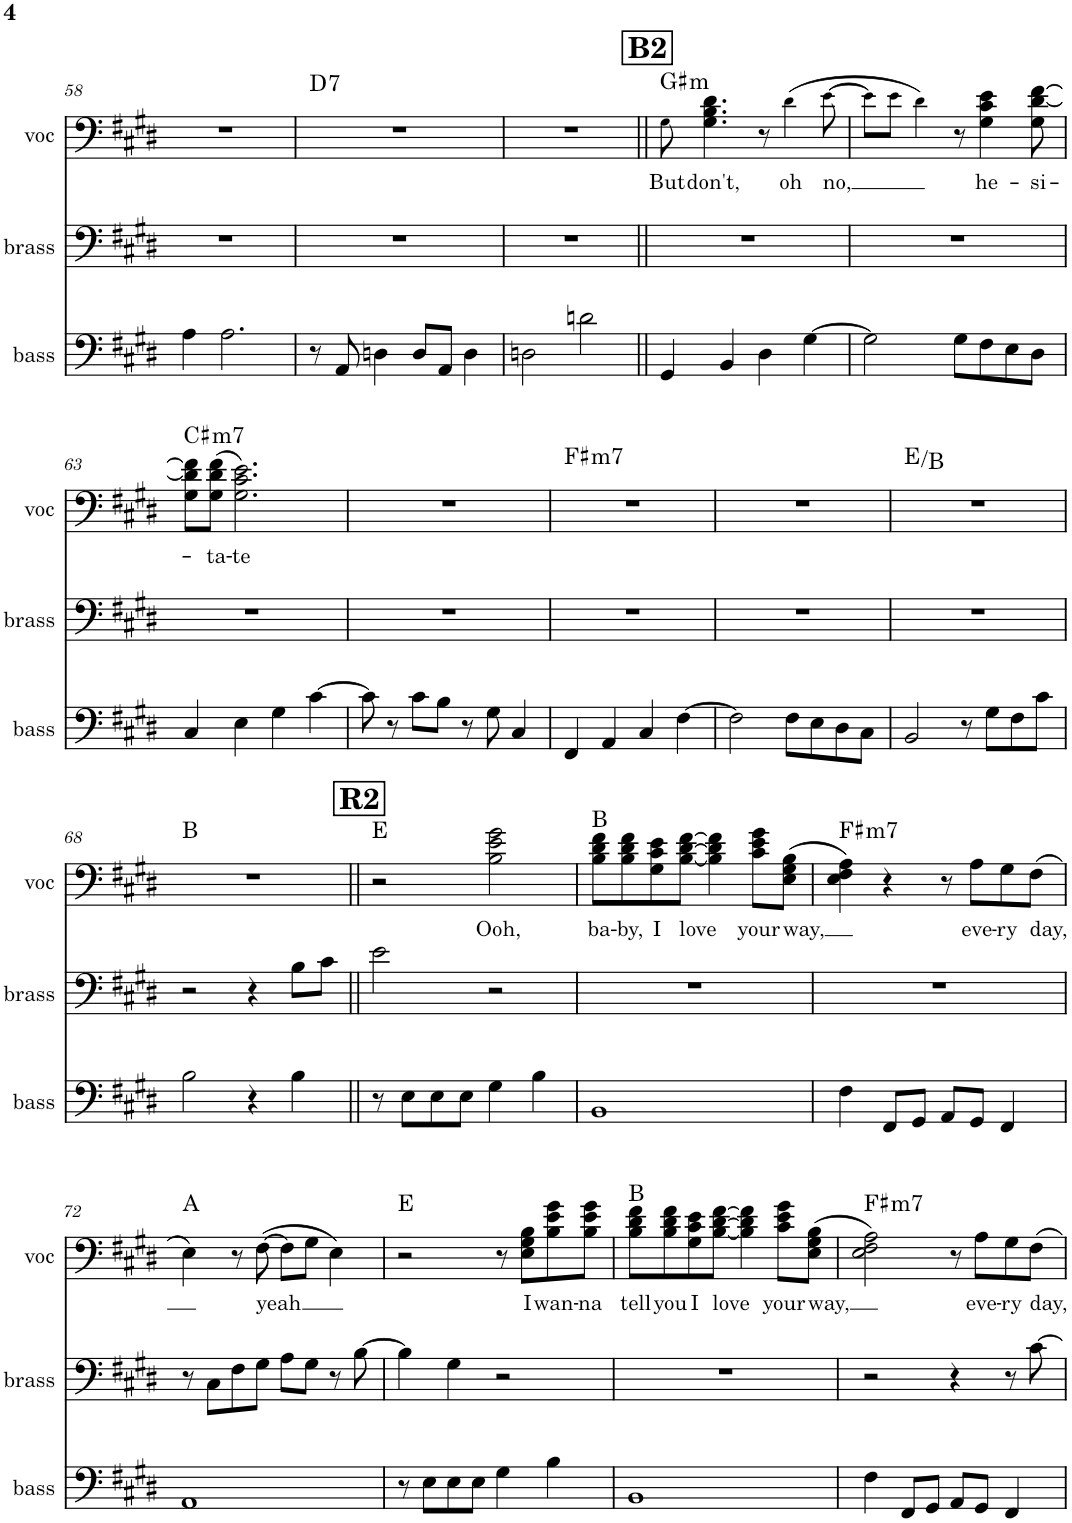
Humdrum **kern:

**kern	**kern	**kern	**text	**harte
*part3	*part2	*part1	*part1	*part1
*staff3	*staff2	*staff1	*staff1	*
*I"bass	*I"brass	*I"voc	*	*
*I'bass	*I'brass	*I'voc	*	*
!!LO:PB:g=z
*clefF4	*clefF4	*clefF4	*	*
*k[f#c#g#d#]	*k[f#c#g#d#]	*k[f#c#g#d#]	*	*
*M4/4	*M4/4	*M4/4	*	*
=58	=58	=58	=58	=58
!	!	!	!	!LO:H:kt=N.C.
4A\	1r	1r	.	N
2.A\	.	.	.	.
=59	=59	=59	=59	=59
!	!	!	!	!LO:H:kt=7
8r	1r	1r	.	D:7
8AA/	.	.	.	.
4Dn\	.	.	.	.
8D/L	.	.	.	.
8AA/J	.	.	.	.
4D\	.	.	.	.
=60	=60	=60	=60	=60
!	!	!	!	!LO:H:kt=N.C.
2Dn\	1r	1r	.	N
2dn\	.	.	.	.
!!LO:REH:place=s1:a:B:cj:fs=14:t=B2
=61||	=61||	=61||	=61||	=61||
!	!	!	!LO:LY:b	!LO:H:kt=m
4GG#/	1r	8G#!\	But	G#:min
!	!	!	!LO:LY:b	!
.	.	4.G#\ 4.B\ 4.d#\	don't,	.
4BB/	.	.	.	.
4D#\	.	8r	.	.
!	!	!	!LO:LY:b	!
.	.	(4d#!\	oh	.
[4G#\	.	.	.	.
!	!	!	!LO:LY:b	!
.	.	[8e!\	no,	.
=62	=62	=62	=62	=62
!	!	!	!	!LO:H:kt=N.C.
2G#\]	1r	8e!\L]	.	N
.	.	8e!\J	.	.
.	.	4d#!\)	.	.
8G#\L	.	8r	.	.
!	!	!	!LO:LY:b	!
8F#\	.	4G#\ 4c#\ 4e\	he-	.
8E\	.	.	.	.
!	!	!	!LO:LY:b	!
8D#\J	.	8G#\ [8d#\ [8f#\	-si-	.
!!LO:LB:g=z
=63	=63	=63	=63	=63
!	!	!	!	!LO:H:kt=m7
4C#/	1r	8G#\ 8d#\] 8f#\]L	.	C#:min7
!	!	!	!LO:LY:b	!
.	.	(8G#\ 8d#\ 8f#\J	-ta-	.
!	!	!	!LO:LY:b	!
4E\	.	2.G#\ 2.c#\ 2.e\)	-te	.
4G#\	.	.	.	.
[4c#\	.	.	.	.
=64	=64	=64	=64	=64
!	!	!	!	!LO:H:kt=N.C.
8c#\]	1r	1r	.	N
8r	.	.	.	.
8c#\L	.	.	.	.
8B\J	.	.	.	.
8r	.	.	.	.
8G#\	.	.	.	.
4C#/	.	.	.	.
=65	=65	=65	=65	=65
!	!	!	!	!LO:H:kt=m7
4FF#/	1r	1r	.	F#:min7
4AA/	.	.	.	.
4C#/	.	.	.	.
[4F#\	.	.	.	.
=66	=66	=66	=66	=66
!	!	!	!	!LO:H:kt=N.C.
2F#\]	1r	1r	.	N
8F#\L	.	.	.	.
8E\	.	.	.	.
8D#\	.	.	.	.
8C#\J	.	.	.	.
=67	=67	=67	=67	=67
2BB/	1r	1r	.	E:maj/5
8r	.	.	.	.
8G#\L	.	.	.	.
8F#\	.	.	.	.
8c#\J	.	.	.	.
!!LO:LB:g=z
=68	=68	=68	=68	=68
2B\	2r	1r	.	B:maj
4r	4r	.	.	.
4B\	8B\L	.	.	.
.	8c#\J	.	.	.
!!LO:REH:place=s1:a:B:cj:fs=14:t=R2
=69||	=69||	=69||	=69||	=69||
8r	2e\	2r	.	E:maj
8E\L	.	.	.	.
8E\	.	.	.	.
8E\J	.	.	.	.
!	!	!	!LO:LY:b	!
4G#\	2r	2B\ 2e\ 2g#\	Ooh,	.
4B\	.	.	.	.
=70	=70	=70	=70	=70
!	!	!	!LO:LY:b	!
1BB	1r	8B\ 8d#\ 8f#\L	ba-	B:maj
!	!	!	!LO:LY:b	!
.	.	8B\ 8d#\ 8f#\	-by,	.
!	!	!	!LO:LY:b	!
.	.	8G#\ 8c#\ 8e\	I	.
!	!	!	!LO:LY:b	!
.	.	[8B\ [8d#\ [8f#\J	love	.
.	.	4B\] 4d#\] 4f#\]	.	.
!	!	!	!LO:LY:b	!
.	.	8c#\ 8e\ 8g#\L	your	.
!	!	!	!LO:LY:b	!
.	.	(8E\ 8G#\ 8B\J	way,	.
=71	=71	=71	=71	=71
!	!	!	!	!LO:H:kt=m7
4F#\	1r	4E\ 4F#\ 4A\)	.	F#:min7
8FF#/L	.	4r	.	.
8GG#/J	.	.	.	.
8AA/L	.	8r	.	.
!	!	!	!LO:LY:b	!
8GG#/J	.	8A\L	eve-	.
!	!	!	!LO:LY:b	!
4FF#/	.	8G#\	-ry	.
!	!	!	!LO:LY:b	!
.	.	(8F#\J	day,	.
!!LO:LB:g=z
=72	=72	=72	=72	=72
1AA	8r	4E\)	.	A:maj
.	8C#\L	.	.	.
.	8F#\	8r	.	.
!	!	!	!LO:LY:b	!
.	8G#\J	([8F#\	yeah	.
.	8A\L	8F#\L]	.	.
.	8G#\J	8G#\J	.	.
.	8r	4E\)	.	.
.	[8B\	.	.	.
=73	=73	=73	=73	=73
8r	4B\]	2r	.	E:maj
8E\L	.	.	.	.
8E\	4G#\	.	.	.
8E\J	.	.	.	.
4G#\	2r	8r	.	.
!	!	!	!LO:LY:b	!
.	.	8E\ 8G#\ 8B\L	I	.
!	!	!	!LO:LY:b	!
4B\	.	8B\ 8e\ 8g#\	wan-	.
!	!	!	!LO:LY:b	!
.	.	8B\ 8e\ 8g#\J	-na	.
=74	=74	=74	=74	=74
!	!	!	!LO:LY:b	!
1BB	1r	8B\ 8d#\ 8f#\L	tell	B:maj
!	!	!	!LO:LY:b	!
.	.	8B\ 8d#\ 8f#\	you	.
!	!	!	!LO:LY:b	!
.	.	8G#\ 8c#\ 8e\	I	.
!	!	!	!LO:LY:b	!
.	.	[8B\ [8d#\ [8f#\J	love	.
.	.	4B\] 4d#\] 4f#\]	.	.
!	!	!	!LO:LY:b	!
.	.	8c#\ 8e\ 8g#\L	your	.
!	!	!	!LO:LY:b	!
.	.	(8E\ 8G#\ 8B\J	way,	.
=75	=75	=75	=75	=75
!	!	!	!	!LO:H:kt=m7
4F#\	2r	2E\ 2F#\ 2A\)	.	F#:min7
8FF#/L	.	.	.	.
8GG#/J	.	.	.	.
8AA/L	4r	8r	.	.
!	!	!	!LO:LY:b	!
8GG#/J	.	8A\L	eve-	.
!	!	!	!LO:LY:b	!
4FF#/	8r	8G#\	-ry	.
!	!	!	!LO:LY:b	!
.	[8c#\	8F#\J	day,	.
=	=	=	=	=
*-	*-	*-	*-	*-
